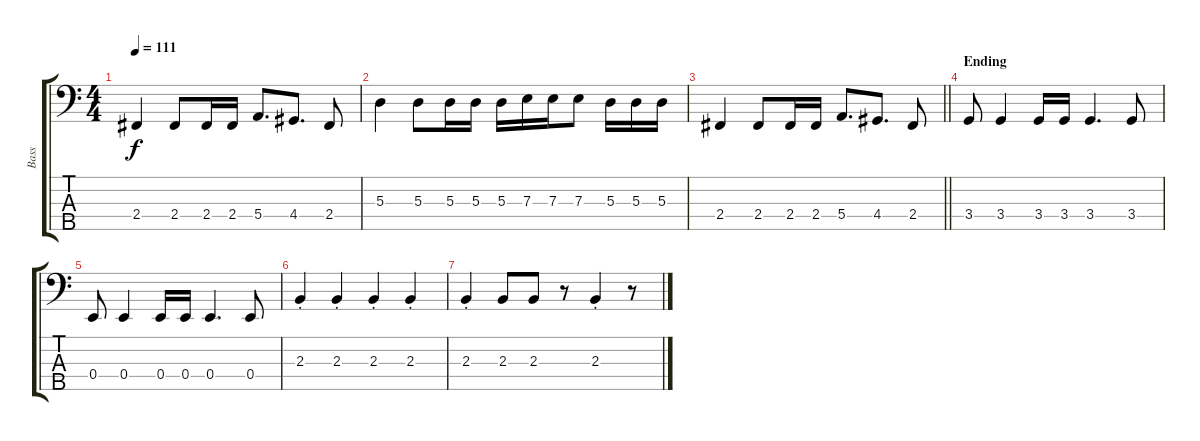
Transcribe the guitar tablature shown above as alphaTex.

\track ("Bass" "Bass") {instrument electricbassfinger}
\staff {score tabs}
\tuning (G2 D2 A1 E1 B0) {hide}
\ts (4 4)
\tempo 111
\clef f4
\ks c
2.4.4{dy f} 2.4.8 2.4.16 2.4.16 5.4.8{d} 4.4.8{d} 2.4.8 |
5.3.4 5.3.8 5.3.16 5.3.16 5.3.16 7.3.16 7.3.16 7.3.8 5.3.16 5.3.16 5.3.16 |
\barLineRight lightlight
2.4.4 2.4.8 2.4.16 2.4.16 5.4.8{d} 4.4.8{d} 2.4.8 |
\section ("" "Ending")
3.4.8 3.4.4 3.4.16 3.4.16 3.4.4{d} 3.4.8 |
0.4.8 0.4.4 0.4.16 0.4.16 0.4.4{d} 0.4.8 |
2.3{st}.4 2.3{st}.4 2.3{st}.4 2.3{st}.4 |
2.3{st}.4 2.3.8 2.3.8 r.8 2.3{st}.4 r.8
